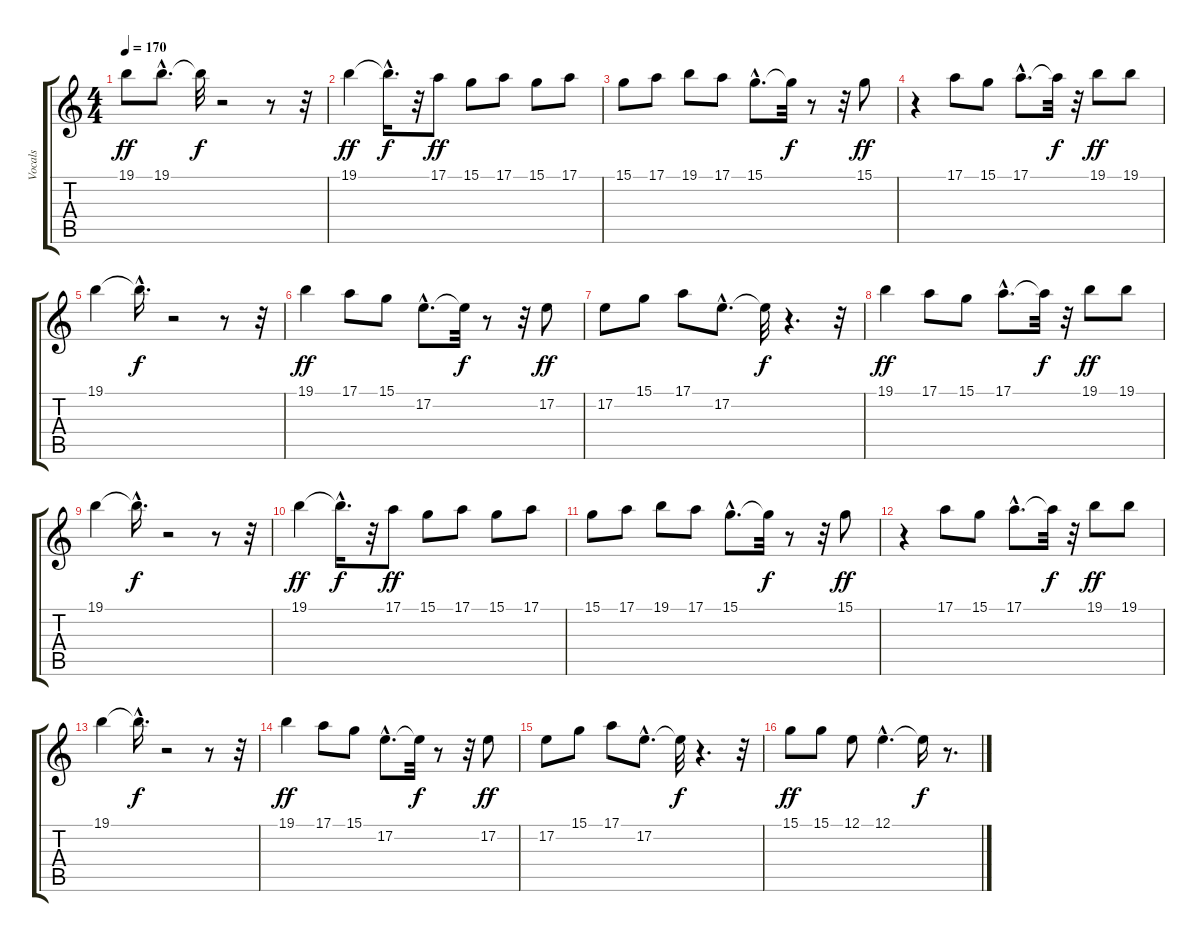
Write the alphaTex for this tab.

\track ("Vocals" "Vocals") {instrument choiraahs}
\staff {score tabs}
\tuning (E4 B3 G3 D3 A2 E2) {hide}
\ts (4 4)
\tempo 170
\clef g2
\ks c
19.1.8{dy ff} 19.1{hac}.8{d} 19.1{t}.32{dy f} r.2 r.8 r.32 |
19.1.4{dy ff} 19.1{hac t}.16{d dy f} r.32 17.1.8{dy ff} 15.1.8 17.1.8 15.1.8 17.1.8 |
15.1.8 17.1.8 19.1.8 17.1.8 15.1{hac}.8{d} 15.1{t}.32{dy f} r.8 r.32 15.1.8{dy ff} |
r.4 17.1.8 15.1.8 17.1{hac}.8{d} 17.1{t}.32{dy f} r.32 19.1.8{dy ff} 19.1.8 |
19.1.4 19.1{hac t}.16{d dy f} r.2 r.8 r.32 |
19.1.4{dy ff} 17.1.8 15.1.8 17.2{hac}.8{d} 17.2{t}.32{dy f} r.8 r.32 17.2.8{dy ff} |
17.2.8 15.1.8 17.1.8 17.2{hac}.8{d} 17.2{t}.32{dy f} r.4{d} r.32 |
19.1.4{dy ff} 17.1.8 15.1.8 17.1{hac}.8{d} 17.1{t}.32{dy f} r.32 19.1.8{dy ff} 19.1.8 |
19.1.4 19.1{hac t}.16{d dy f} r.2 r.8 r.32 |
19.1.4{dy ff} 19.1{hac t}.16{d dy f} r.32 17.1.8{dy ff} 15.1.8 17.1.8 15.1.8 17.1.8 |
15.1.8 17.1.8 19.1.8 17.1.8 15.1{hac}.8{d} 15.1{t}.32{dy f} r.8 r.32 15.1.8{dy ff} |
r.4 17.1.8 15.1.8 17.1{hac}.8{d} 17.1{t}.32{dy f} r.32 19.1.8{dy ff} 19.1.8 |
19.1.4 19.1{hac t}.16{d dy f} r.2 r.8 r.32 |
19.1.4{dy ff} 17.1.8 15.1.8 17.2{hac}.8{d} 17.2{t}.32{dy f} r.8 r.32 17.2.8{dy ff} |
17.2.8 15.1.8 17.1.8 17.2{hac}.8{d} 17.2{t}.32{dy f} r.4{d} r.32 |
15.1.8{dy ff} 15.1.8 12.1.8 12.1{hac}.4{d} 12.1{t}.16{dy f} r.8{d}
